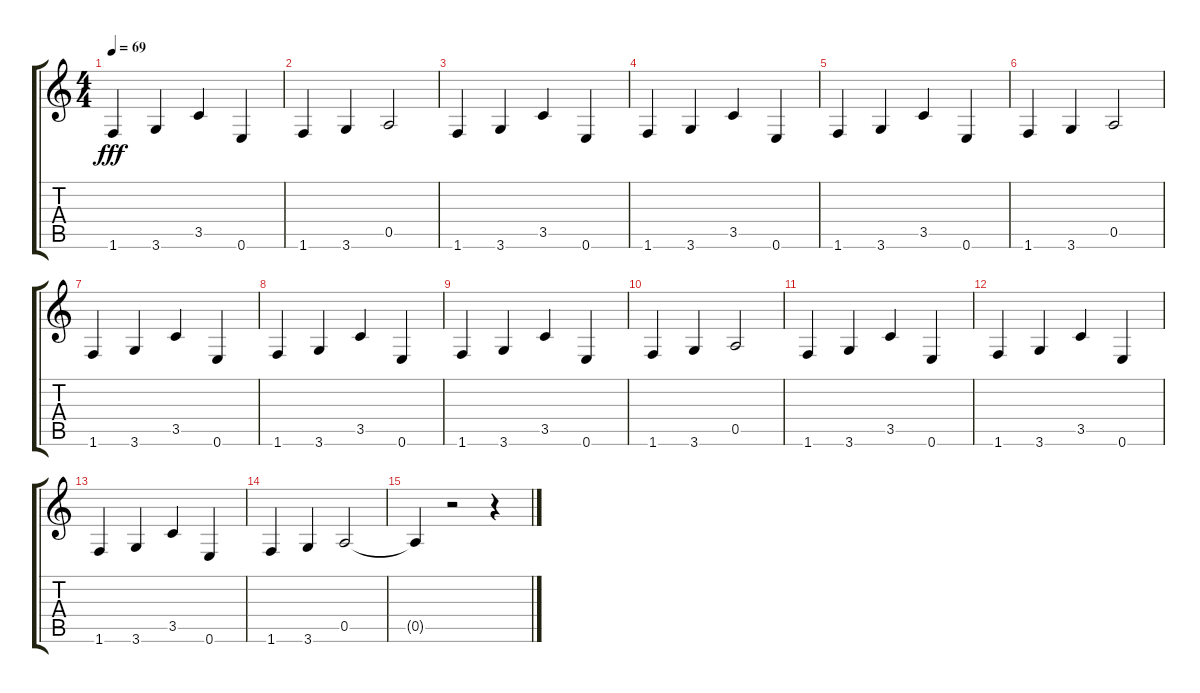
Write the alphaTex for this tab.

\track "" {instrument electricbasspick}
\staff {score tabs}
\tuning (E4 B3 G3 D3 A2 E2) {hide}
\ts (4 4)
\tempo 69
\clef g2
\ks c
1.6.4{dy fff} 3.6.4 3.5.4 0.6.4 |
1.6.4 3.6.4 0.5.2 |
1.6.4 3.6.4 3.5.4 0.6.4 |
1.6.4 3.6.4 3.5.4 0.6.4 |
1.6.4 3.6.4 3.5.4 0.6.4 |
1.6.4 3.6.4 0.5.2 |
1.6.4 3.6.4 3.5.4 0.6.4 |
1.6.4 3.6.4 3.5.4 0.6.4 |
1.6.4 3.6.4 3.5.4 0.6.4 |
1.6.4 3.6.4 0.5.2 |
1.6.4 3.6.4 3.5.4 0.6.4 |
1.6.4 3.6.4 3.5.4 0.6.4 |
1.6.4 3.6.4 3.5.4 0.6.4 |
1.6.4 3.6.4 0.5.2 |
0.5{t}.4 r.2 r.4
